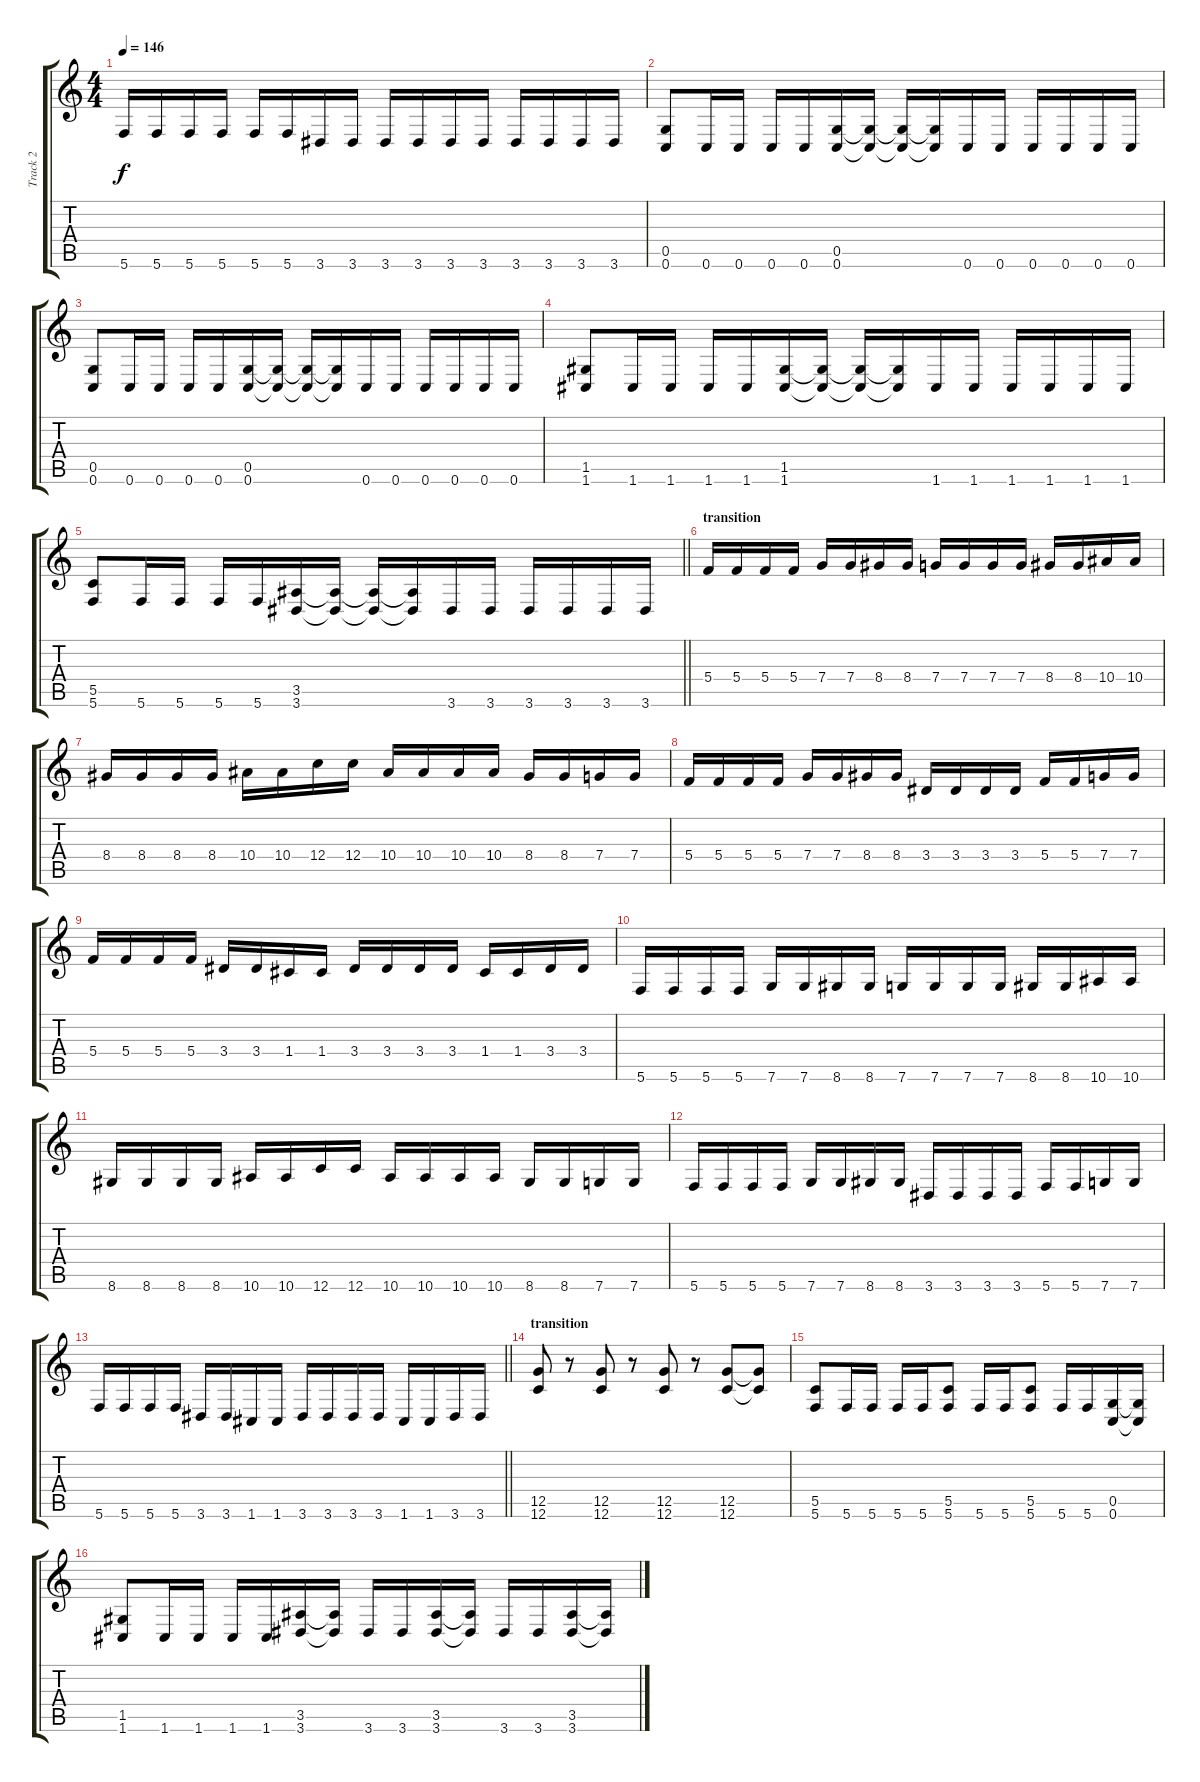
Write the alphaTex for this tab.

\track ("Track 2" "Track 2") {instrument distortionguitar bank 255}
\staff {score tabs}
\tuning (D4 A3 F3 C3 G2 C2) {hide}
\ts (4 4)
\tempo 146
\clef g2
\ks c
5.6.16{dy f} 5.6.16 5.6.16 5.6.16 5.6.16 5.6.16 3.6.16 3.6.16 3.6.16 3.6.16 3.6.16 3.6.16 3.6.16 3.6.16 3.6.16 3.6.16 |
(0.5 0.6).8 0.6.16 0.6.16 0.6.16 0.6.16 (0.5 0.6).16 (0.5{t} 0.6{t}).16 (0.5{t} 0.6{t}).16 (0.5{t} 0.6{t}).16 0.6.16 0.6.16 0.6.16 0.6.16 0.6.16 0.6.16 |
(0.5 0.6).8 0.6.16 0.6.16 0.6.16 0.6.16 (0.5 0.6).16 (0.5{t} 0.6{t}).16 (0.5{t} 0.6{t}).16 (0.5{t} 0.6{t}).16 0.6.16 0.6.16 0.6.16 0.6.16 0.6.16 0.6.16 |
(1.5 1.6).8 1.6.16 1.6.16 1.6.16 1.6.16 (1.5 1.6).16 (1.5{t} 1.6{t}).16 (1.5{t} 1.6{t}).16 (1.5{t} 1.6{t}).16 1.6.16 1.6.16 1.6.16 1.6.16 1.6.16 1.6.16 |
\barLineRight lightlight
(5.5 5.6).8 5.6.16 5.6.16 5.6.16 5.6.16 (3.5 3.6).16 (3.5{t} 3.6{t}).16 (3.5{t} 3.6{t}).16 (3.5{t} 3.6{t}).16 3.6.16 3.6.16 3.6.16 3.6.16 3.6.16 3.6.16 |
\section ("" "transition")
5.4.16 5.4.16 5.4.16 5.4.16 7.4.16 7.4.16 8.4.16 8.4.16 7.4.16 7.4.16 7.4.16 7.4.16 8.4.16 8.4.16 10.4.16 10.4.16 |
8.4.16 8.4.16 8.4.16 8.4.16 10.4.16 10.4.16 12.4.16 12.4.16 10.4.16 10.4.16 10.4.16 10.4.16 8.4.16 8.4.16 7.4.16 7.4.16 |
5.4.16 5.4.16 5.4.16 5.4.16 7.4.16 7.4.16 8.4.16 8.4.16 3.4.16 3.4.16 3.4.16 3.4.16 5.4.16 5.4.16 7.4.16 7.4.16 |
5.4.16 5.4.16 5.4.16 5.4.16 3.4.16 3.4.16 1.4.16 1.4.16 3.4.16 3.4.16 3.4.16 3.4.16 1.4.16 1.4.16 3.4.16 3.4.16 |
5.6.16 5.6.16 5.6.16 5.6.16 7.6.16 7.6.16 8.6.16 8.6.16 7.6.16 7.6.16 7.6.16 7.6.16 8.6.16 8.6.16 10.6.16 10.6.16 |
8.6.16 8.6.16 8.6.16 8.6.16 10.6.16 10.6.16 12.6.16 12.6.16 10.6.16 10.6.16 10.6.16 10.6.16 8.6.16 8.6.16 7.6.16 7.6.16 |
5.6.16 5.6.16 5.6.16 5.6.16 7.6.16 7.6.16 8.6.16 8.6.16 3.6.16 3.6.16 3.6.16 3.6.16 5.6.16 5.6.16 7.6.16 7.6.16 |
\barLineRight lightlight
5.6.16 5.6.16 5.6.16 5.6.16 3.6.16 3.6.16 1.6.16 1.6.16 3.6.16 3.6.16 3.6.16 3.6.16 1.6.16 1.6.16 3.6.16 3.6.16 |
\section ("" "transition")
(12.5 12.6).8 r.8 (12.5 12.6).8 r.8 (12.5 12.6).8 r.8 (12.5 12.6).8 (12.5{t} 12.6{t}).8 |
(5.5 5.6).8 5.6.16 5.6.16 5.6.16 5.6.16 (5.5 5.6).8 5.6.16 5.6.16 (5.5 5.6).8 5.6.16 5.6.16 (0.5 0.6).16 (0.5{t} 0.6{t}).16 |
(1.5 1.6).8 1.6.16 1.6.16 1.6.16 1.6.16 (3.5 3.6).16 (3.5{t} 3.6{t}).16 3.6.16 3.6.16 (3.5 3.6).16 (3.5{t} 3.6{t}).16 3.6.16 3.6.16 (3.5 3.6).16 (3.5{t} 3.6{t}).16
